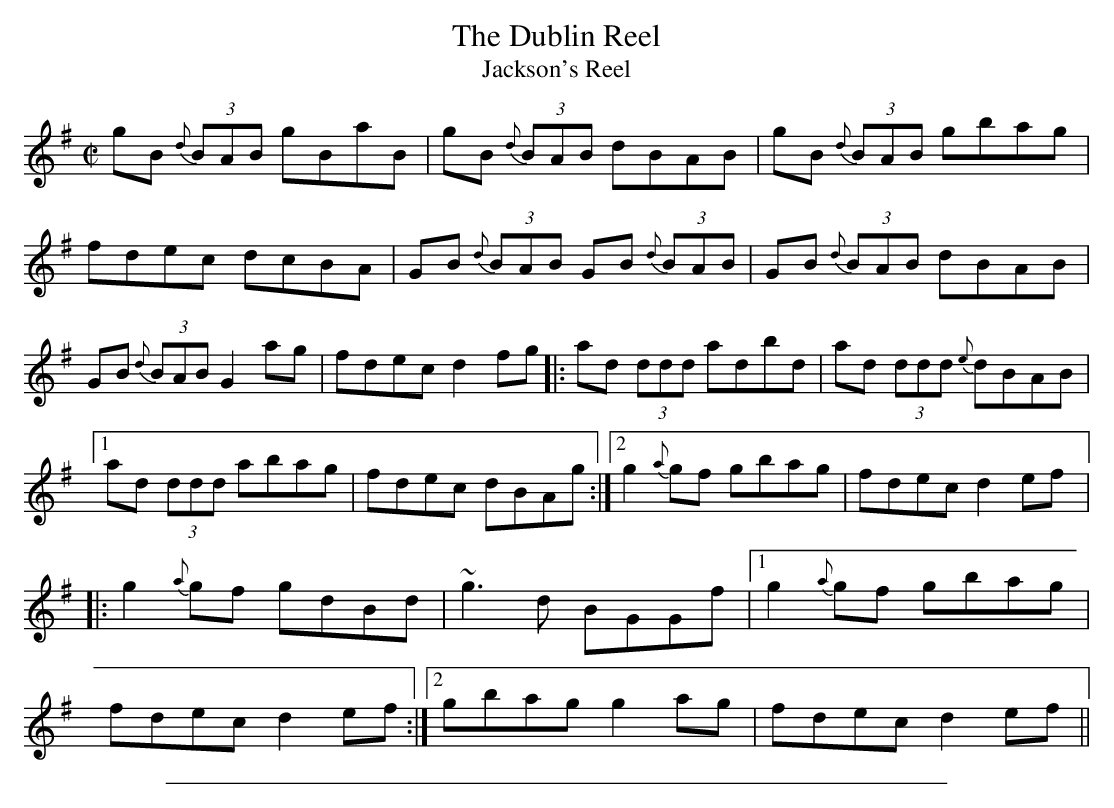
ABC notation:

X:1
T: Dublin Reel, The
T: Jackson's Reel
M:C|
K:G
gB {d}(3BAB gBaB|gB {d}(3BAB dBAB|gB {d}(3BAB gbag|fdec dcBA|\
GB {d}(3BAB GB {d}(3BAB|GB {d}(3BAB dBAB|\
GB {d}(3BAB G2 ag|fdec d2fg|:\
ad (3ddd adbd|ad (3ddd {e}dBAB|1 ad (3ddd abag|fdec dBAg:|2\
g2{a}gf gbag|fdec d2ef|:\
g2 {a}gf gdBd|~g3d BGGf|1 g2 {a}gf gbag|fdec d2ef:|2\
gbag g2ag|fdec d2ef||
